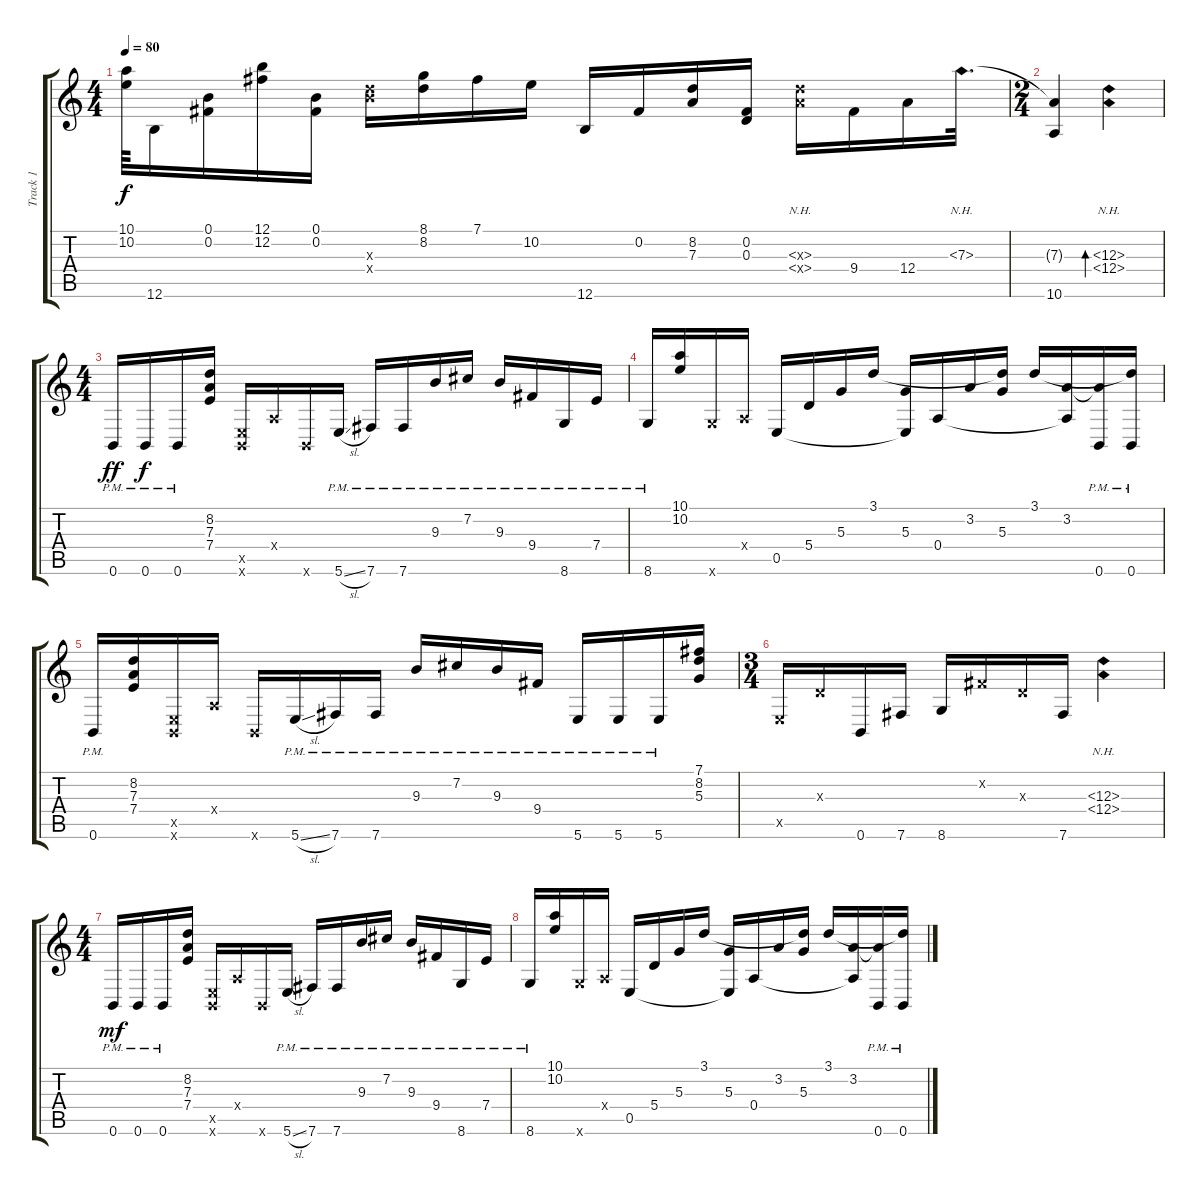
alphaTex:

\track ("Track 1" "Track 1") {instrument acousticguitarsteel}
\staff {score tabs}
\tuning (B3 Gb3 D3 A2 E2 B1) {hide}
\ts (4 4)
\tempo 80
\clef g2
\ks c
(10.1{t} 10.2{t}).64{dy f} 12.6.16 (0.1 0.2).16 (12.1 12.2).16 (0.1 0.2).16 (12.3{x} 14.4{x}).16 (8.1 8.2).16 7.1.16 10.2.16 12.6.16 0.2.16 (8.2 7.3).16 (0.2 0.3).16 (12.3{nh x} 12.4{nh x}).16 9.4.16 12.4.16 7.3{nh}.32{d} |
\ts (2 4)
(7.3{t} 10.6).4 (12.3{nh} 12.4{nh}).4{bd 120} |
\ts (4 4)
0.6{pm}.16{dy ff} 0.6{pm}.16{dy f} 0.6{pm}.16 (8.2 7.3 7.4).16 (0.5{x} 0.6{x}).16 0.4{x}.16 0.6{x}.16 5.6{sl pm}.16 7.6{pm}.16 7.6{pm}.16 9.3{pm}.16 7.2{pm}.16 9.3{pm}.16 9.4{pm}.16 8.6{pm}.16 7.4{pm}.16 |
8.6{pm}.16 (10.1 10.2).16 8.6{x}.16 0.4{x}.16 0.5.16 5.4.16 5.3.16 3.1.16 (5.3 0.5{t}).16 0.4.16 3.2.16 (3.1{t} 5.3).16 3.1.16 (3.2 0.4{t}).16 (3.2{t} 0.6{pm}).16 (3.1{t} 0.6{pm}).16 |
0.6{pm}.16 (8.2 7.3 7.4).16 (0.5{x} 0.6{x}).16 0.4{x}.16 0.6{x}.16 5.6{sl pm}.16 7.6{pm}.16 7.6{pm}.16 9.3{pm}.16 7.2{pm}.16 9.3{pm}.16 9.4{pm}.16 5.6{pm}.16 5.6{pm}.16 5.6{pm}.16 (7.1 8.2 5.3).16 |
\ts (3 4)
0.5{x}.16 0.3{x}.16 0.6.16 7.6.16 8.6.16 0.2{x}.16 0.3{x}.16 7.6.16 (12.3{nh} 12.4{nh}).4 |
\ts (4 4)
0.6{pm}.16{dy mf} 0.6{pm}.16 0.6{pm}.16 (8.2 7.3 7.4).16 (0.5{x} 0.6{x}).16 0.4{x}.16 0.6{x}.16 5.6{sl pm}.16 7.6{pm}.16 7.6{pm}.16 9.3{pm}.16 7.2{pm}.16 9.3{pm}.16 9.4{pm}.16 8.6{pm}.16 7.4{pm}.16 |
8.6{pm}.16 (10.1 10.2).16 8.6{x}.16 0.4{x}.16 0.5.16 5.4.16 5.3.16 3.1.16 (5.3 0.5{t}).16 0.4.16 3.2.16 (3.1{t} 5.3).16 3.1.16 (3.2 0.4{t}).16 (3.2{t} 0.6{pm}).16 (3.1{t} 0.6{pm}).16
